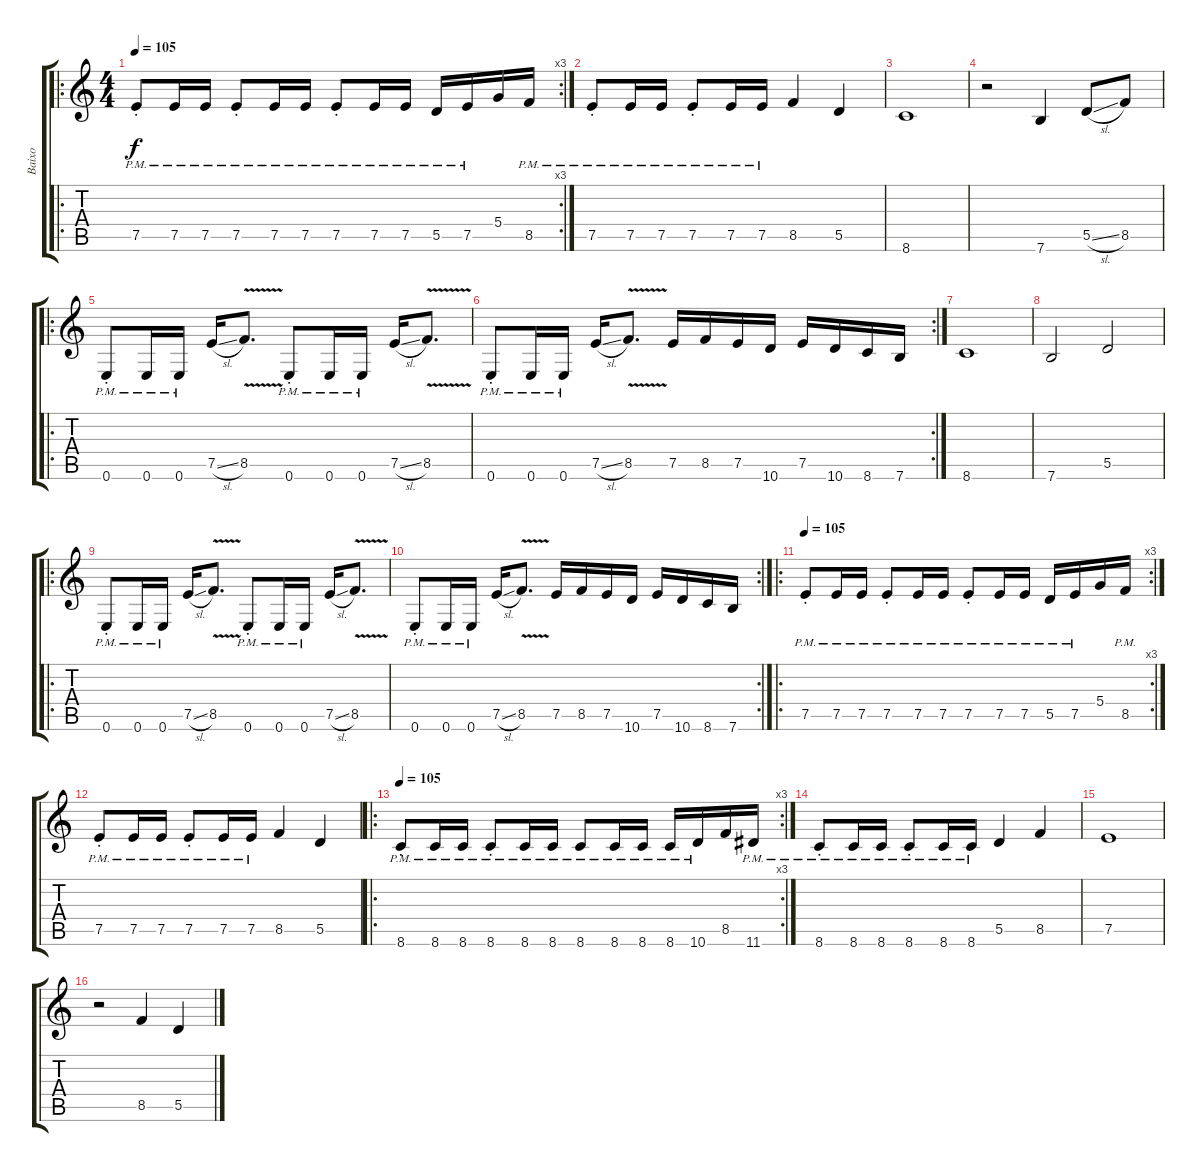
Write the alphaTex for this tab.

\track ("Baixo" "Baixo") {instrument electricbasspick}
\staff {score tabs}
\tuning (E4 B3 G3 D3 A2 E2) {hide}
\ro
\rc 3
\ts (4 4)
\tempo 105
\clef g2
\ks c
7.5{pm st}.8{dy f} 7.5{pm}.16 7.5{pm}.16 7.5{pm st}.8 7.5{pm}.16 7.5{pm}.16 7.5{pm st}.8 7.5{pm}.16 7.5{pm}.16 5.5{pm}.16 7.5{pm}.16 5.4.16 8.5{pm}.16 |
7.5{pm st}.8 7.5{pm}.16 7.5{pm}.16 7.5{pm st}.8 7.5{pm}.16 7.5{pm}.16 8.5.4 5.5.4 |
8.6.1 |
r.2 7.6.4 5.5{sl}.8 8.5.8 |
\ro
0.6{pm st}.8 0.6{pm}.16 0.6{pm}.16 7.5{sl}.16 8.5{v}.8{d} 0.6{pm st}.8 0.6{pm}.16 0.6{pm}.16 7.5{sl}.16 8.5{v}.8{d} |
\rc 2
0.6{pm st}.8 0.6{pm}.16 0.6{pm}.16 7.5{sl}.16 8.5{v}.8{d} 7.5.16 8.5.16 7.5.16 10.6.16 7.5.16 10.6.16 8.6.16 7.6.16 |
8.6.1 |
7.6.2 5.5.2 |
\ro
0.6{pm st}.8 0.6{pm}.16 0.6{pm}.16 7.5{sl}.16 8.5{v}.8{d} 0.6{pm st}.8 0.6{pm}.16 0.6{pm}.16 7.5{sl}.16 8.5{v}.8{d} |
\rc 2
0.6{pm st}.8 0.6{pm}.16 0.6{pm}.16 7.5{sl}.16 8.5{v}.8{d} 7.5.16 8.5.16 7.5.16 10.6.16 7.5.16 10.6.16 8.6.16 7.6.16 |
\ro
\rc 3
\tempo 105
7.5{pm st}.8 7.5{pm}.16 7.5{pm}.16 7.5{pm st}.8 7.5{pm}.16 7.5{pm}.16 7.5{pm st}.8 7.5{pm}.16 7.5{pm}.16 5.5{pm}.16 7.5{pm}.16 5.4.16 8.5{pm}.16 |
7.5{pm st}.8 7.5{pm}.16 7.5{pm}.16 7.5{pm st}.8 7.5{pm}.16 7.5{pm}.16 8.5.4 5.5.4 |
\ro
\rc 3
\tempo 105
8.6{pm st}.8 8.6{pm}.16 8.6{pm}.16 8.6{pm st}.8 8.6{pm}.16 8.6{pm}.16 8.6{pm}.8 8.6{pm}.16 8.6{pm}.16 8.6{pm}.16 10.6{pm}.16 8.5.16 11.6{pm}.16 |
8.6{pm st}.8 8.6{pm}.16 8.6{pm}.16 8.6{pm st}.8 8.6{pm}.16 8.6{pm}.16 5.5.4 8.5.4 |
7.5.1 |
r.2 8.5.4 5.5.4
